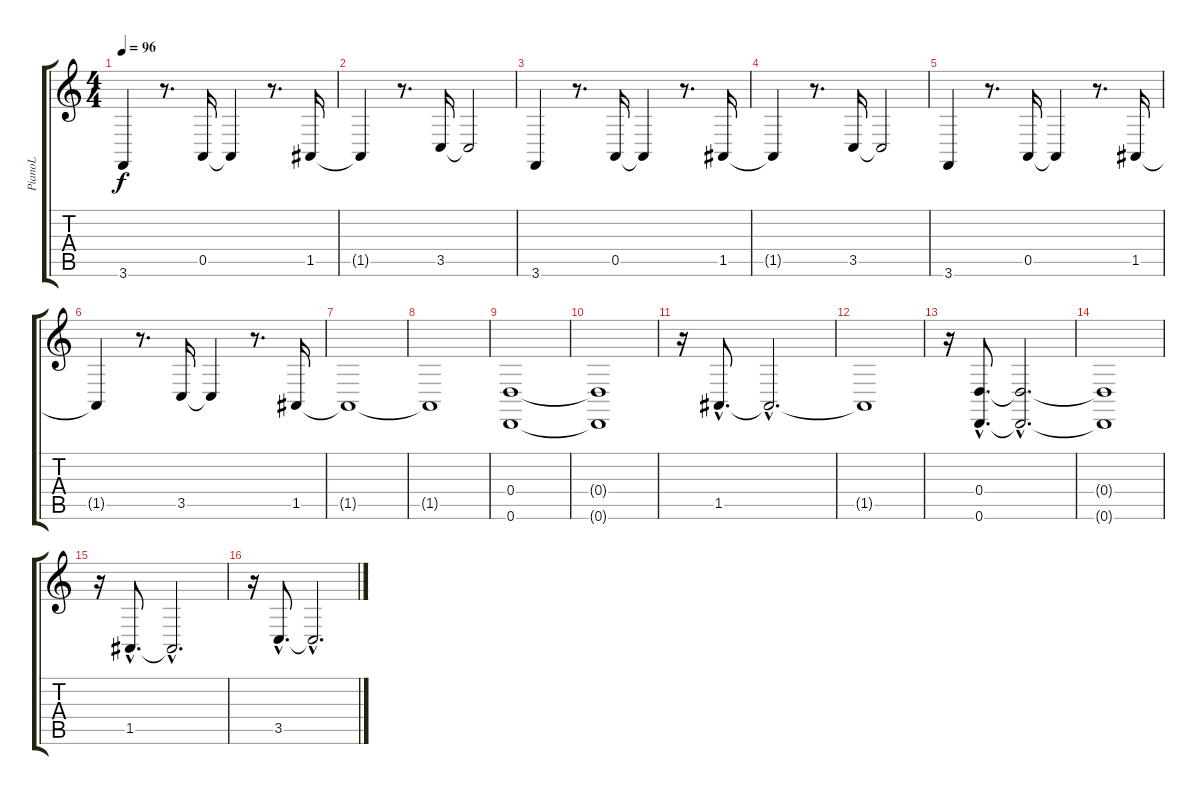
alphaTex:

\track ("PianoL" "PianoL") {instrument acousticgrandpiano}
\staff {score tabs}
\tuning (E4 B3 G3 D3 A2 D2) {hide}
\ts (4 4)
\tempo 96
\clef g2
\ks c
3.6.4{dy f} r.8{d} 0.5.16 0.5{t}.4 r.8{d} 1.5.16 |
1.5{t}.4 r.8{d} 3.5.16 3.5{t}.2 |
3.6.4 r.8{d} 0.5.16 0.5{t}.4 r.8{d} 1.5.16 |
1.5{t}.4 r.8{d} 3.5.16 3.5{t}.2 |
3.6.4 r.8{d} 0.5.16 0.5{t}.4 r.8{d} 1.5.16 |
1.5{t}.4 r.8{d} 3.5.16 3.5{t}.4 r.8{d} 1.5.16 |
1.5{t}.1 |
1.5{t}.1 |
(0.4 0.6).1 |
(0.4{t} 0.6{t}).1 |
r.16 1.5{hac}.8{d} 1.5{hac t}.2{d} |
1.5{t}.1 |
r.16 (0.4{hac} 0.6{hac}).8{d} (0.4{hac t} 0.6{hac t}).2{d} |
(0.4{t} 0.6{t}).1 |
r.16 1.5{hac}.8{d} 1.5{hac t}.2{d} |
r.16 3.5{hac}.8{d} 3.5{hac t}.2{d}
